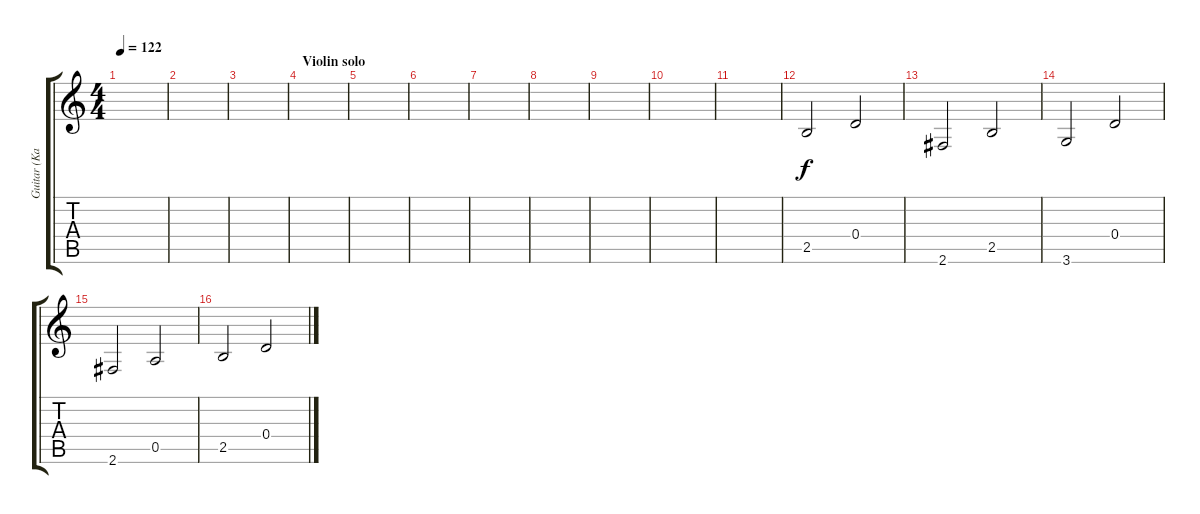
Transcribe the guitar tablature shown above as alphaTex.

\track ("Guitar (Kaoru)" "Guitar (Ka") {instrument electricguitarclean}
\staff {score tabs}
\tuning (E4 B3 G3 D3 A2 E2) {hide}
\ts (4 4)
\tempo 122
\clef g2
\ks c
|
|
|
\section ("" "Violin solo")
|
|
|
|
|
|
|
|
2.5.2{volume 10} 0.4.2 |
2.6.2 2.5.2 |
3.6.2 0.4.2 |
2.6.2 0.5.2 |
2.5.2 0.4.2
